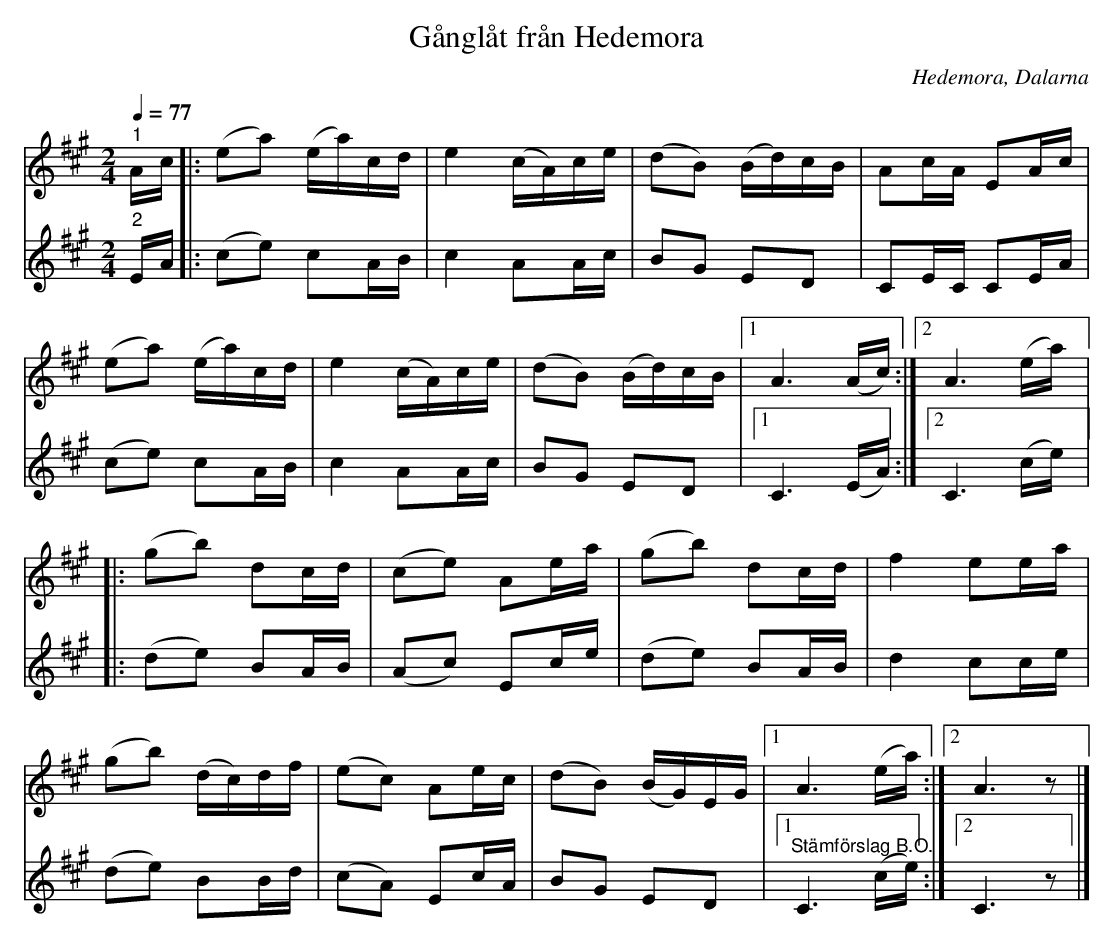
X:1
T:Gånglåt från Hedemora
O:Hedemora, Dalarna
L:1/16
Q:1/4=77
M:2/4
K:A
V:1
"^1" Ac |: (e2a2) (ea)cd | e4 (cA)ce | (d2B2) (Bd)cB | A2cA E2Ac |
(e2a2) (ea)cd | e4 (cA)ce | (d2B2) (Bd)cB |1 A6 (Ac) :|2 A6 (ea) |:
(g2b2) d2cd | (c2e2) A2ea | (g2b2) d2cd | f4 e2ea |
(g2b2) (dc)df | (e2c2) A2ec | (d2B2) (BG)EG |1 A6 (ea) :|2 A6 z2 |]
V:2
"^2" EA |: (c2e2) c2AB | c4 A2Ac | B2G2 E2D2 | C2EC C2EA |
(c2e2) c2AB | c4 A2Ac | B2G2 E2D2 |1 C6 (EA) :|2 C6 (ce) |:
(d2e2) B2AB | (A2c2) E2ce | (d2e2) B2AB | d4 c2ce |
(d2e2) B2Bd | (c2A2) E2cA | B2G2 E2D2 |1 "^Stämförslag B.O." C6 (ce) :|2 C6 z2 |]
